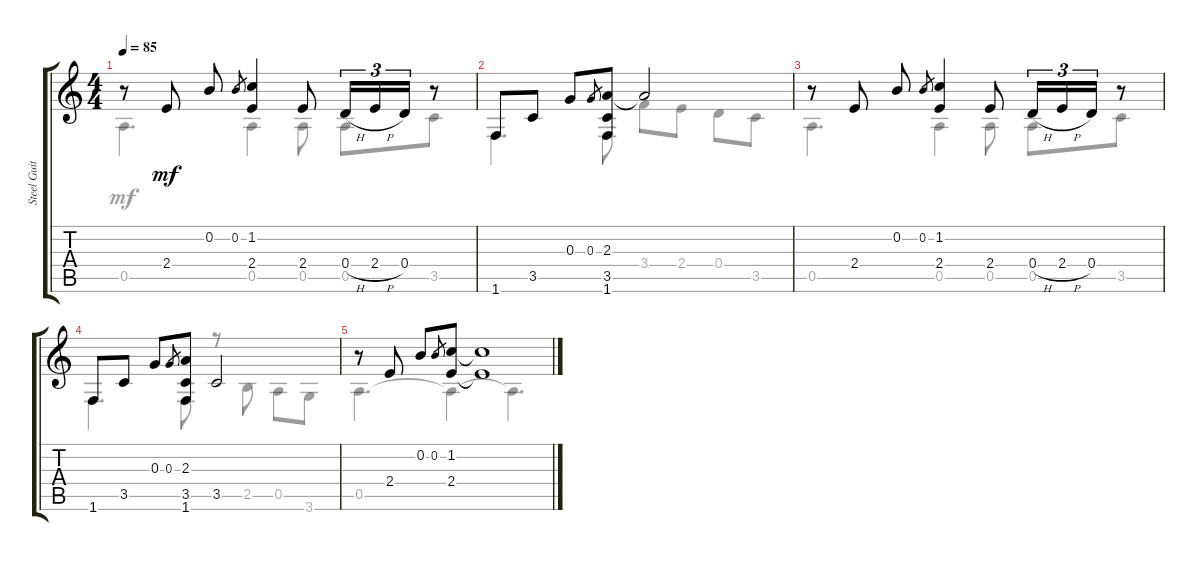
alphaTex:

\track ("Steel Guitar" "Steel Guit") {instrument acousticguitarsteel}
\staff {score tabs}
\tuning (E4 B3 G3 D3 A2 E2) {hide}
\voice
\ts (4 4)
\tempo 85
\clef g2
\ks c
r.8{dy mf} 2.4.8 0.2.8 0.2.8{gr} (1.2 2.4).4 2.4.8 0.4{h}.16{tu (3 2)} 2.4{h}.16{tu (3 2)} 0.4.16{tu (3 2)} r.8 |
1.6.8 3.5.8 0.3.8 0.3.8{gr} (2.3 3.5 1.6).8 2.3{t}.2 |
r.8 2.4.8 0.2.8 0.2.8{gr} (1.2 2.4).4 2.4.8 0.4{h}.16{tu (3 2)} 2.4{h}.16{tu (3 2)} 0.4.16{tu (3 2)} r.8 |
1.6.8 3.5.8 0.3.8 0.3.8{gr} (2.3 3.5 1.6).8 3.5.2 |
r.8 2.4.8 0.2.8 0.2.8{gr} (1.2 2.4).8 (1.2{t} 2.4{t}).1
\voice
\clef g2
\ottava regular
\simile none
\ks c
0.5.4{d dy mf} 0.5.4 0.5.8 0.5.8 3.5.8 |
1.6.4{d} 1.6.8 3.4.8 2.4.8 0.4.8 3.5.8 |
0.5.4{d} 0.5.4 0.5.8 0.5.8 3.5.8 |
1.6.4{d} 1.6.8 r.8 2.5.8 0.5.8 3.6.8 |
0.5.4{d} 0.5{t}.4 0.5{t}.4{d}
